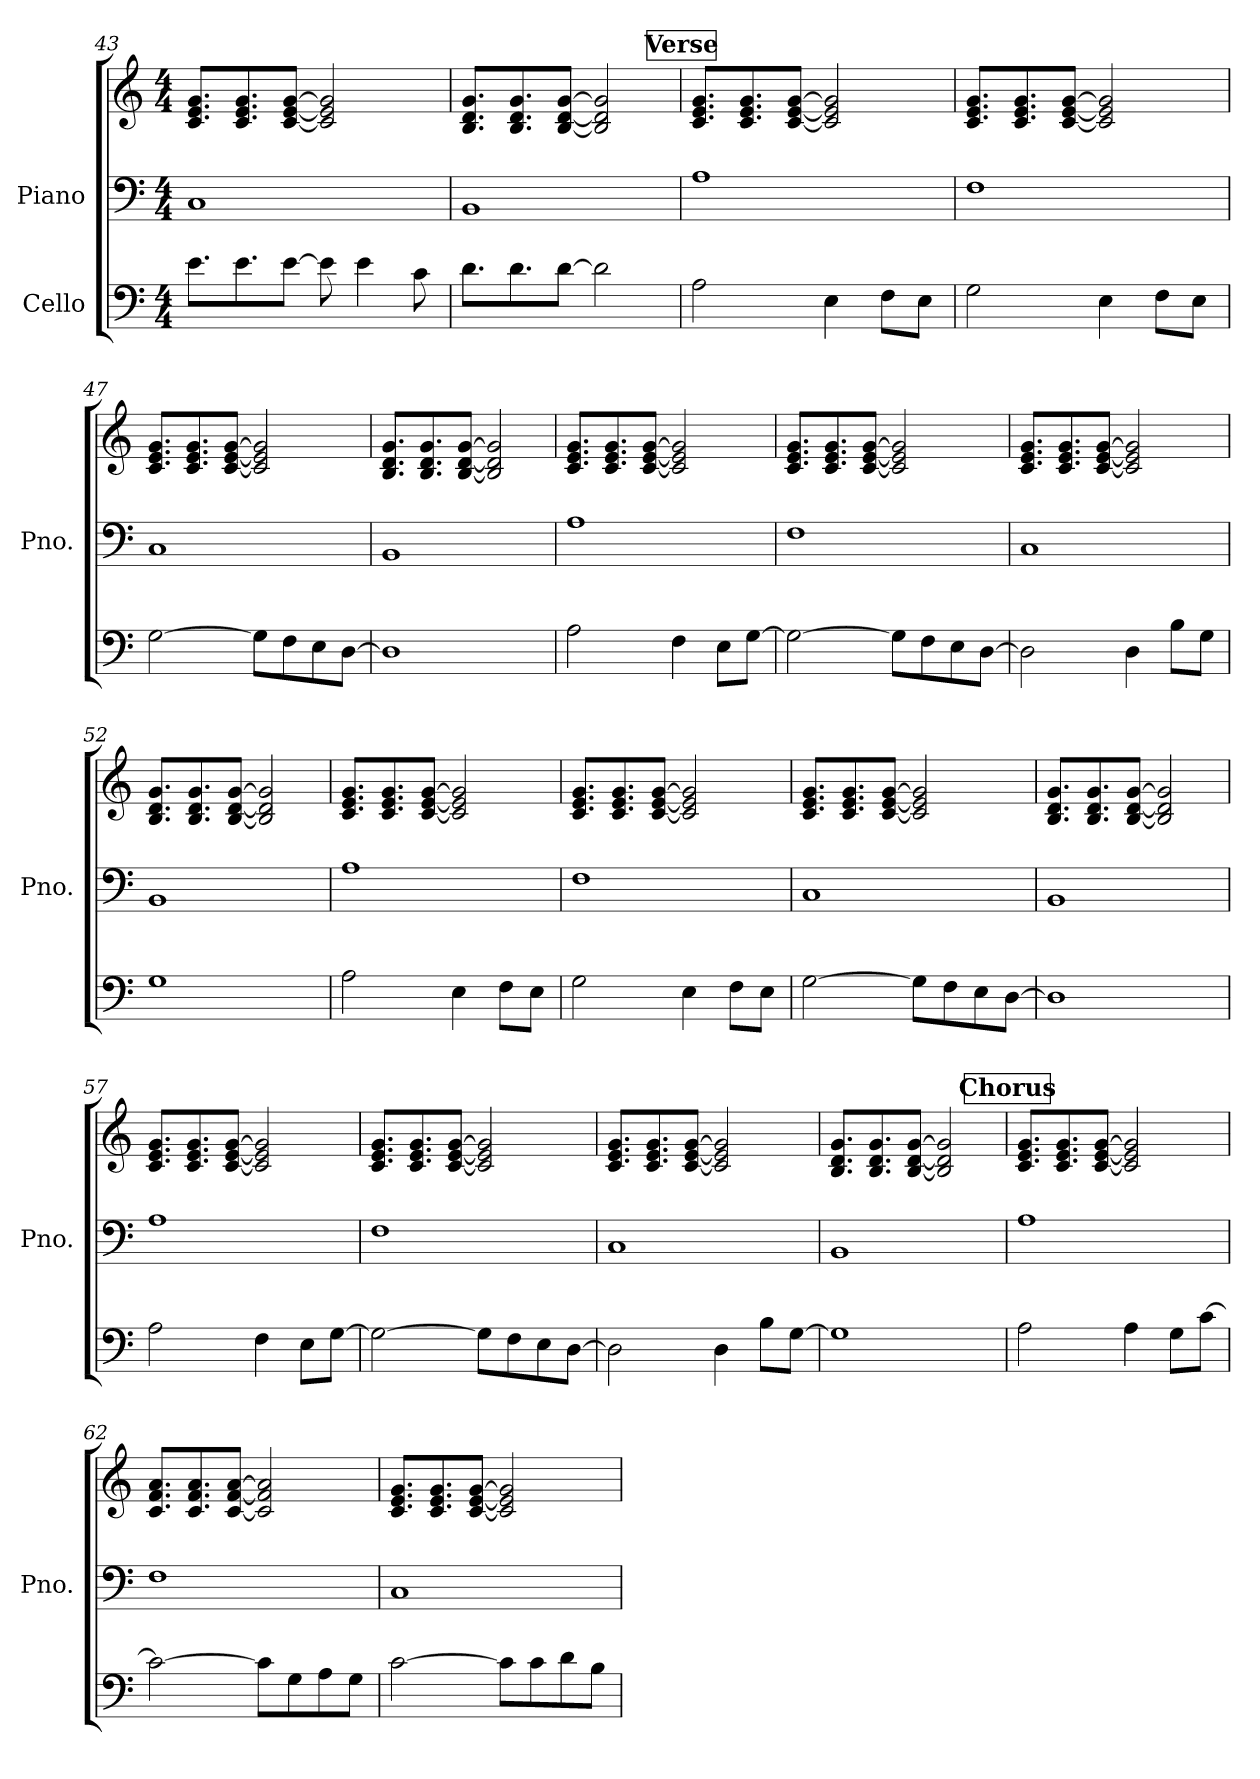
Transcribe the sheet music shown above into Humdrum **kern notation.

**kern	**kern	**kern
*part2	*part1	*part1
*staff3	*staff2	*staff1
*I"Cello	*I"Piano	*
*	*I'Pno.	*
*clefF4	*clefF4	*clefG2
*k[]	*k[]	*k[]
*M4/4	*M4/4	*M4/4
=43	=43	=43
8.e\L	1C	8.c/ 8.e/ 8.g/L
8.e\	.	8.c/ 8.e/ 8.g/
[8e\J	.	[8c/ [8e/ [8g/J
8e\]	.	2c/] 2e/] 2g/]
4e\	.	.
8c\	.	.
=44	=44	=44
8.d\L	1BB	8.B/ 8.d/ 8.g/L
8.d\	.	8.B/ 8.d/ 8.g/
[8d\J	.	[8B/ [8d/ [8g/J
2d\]	.	2B/] 2d/] 2g/]
!!LO:REH:place=s1:a:B:fs=14:t=Verse
=45	=45	=45
2A\	1A	8.c/ 8.e/ 8.g/L
.	.	8.c/ 8.e/ 8.g/
.	.	[8c/ [8e/ [8g/J
4E\	.	2c/] 2e/] 2g/]
8F\L	.	.
8E\J	.	.
!!LO:LB:g=z
=46	=46	=46
2G\	1F	8.c/ 8.e/ 8.g/L
.	.	8.c/ 8.e/ 8.g/
.	.	[8c/ [8e/ [8g/J
4E\	.	2c/] 2e/] 2g/]
8F\L	.	.
8E\J	.	.
=47	=47	=47
[2G\	1C	8.c/ 8.e/ 8.g/L
.	.	8.c/ 8.e/ 8.g/
.	.	[8c/ [8e/ [8g/J
8G\L]	.	2c/] 2e/] 2g/]
8F\	.	.
8E\	.	.
[8D\J	.	.
=48	=48	=48
1D]	1BB	8.B/ 8.d/ 8.g/L
.	.	8.B/ 8.d/ 8.g/
.	.	[8B/ [8d/ [8g/J
.	.	2B/] 2d/] 2g/]
=49	=49	=49
2A\	1A	8.c/ 8.e/ 8.g/L
.	.	8.c/ 8.e/ 8.g/
.	.	[8c/ [8e/ [8g/J
4F\	.	2c/] 2e/] 2g/]
8E\L	.	.
[8G\J	.	.
=50	=50	=50
2G\_	1F	8.c/ 8.e/ 8.g/L
.	.	8.c/ 8.e/ 8.g/
.	.	[8c/ [8e/ [8g/J
8G\L]	.	2c/] 2e/] 2g/]
8F\	.	.
8E\	.	.
[8D\J	.	.
!!LO:LB:g=z
=51	=51	=51
2D\]	1C	8.c/ 8.e/ 8.g/L
.	.	8.c/ 8.e/ 8.g/
.	.	[8c/ [8e/ [8g/J
4D\	.	2c/] 2e/] 2g/]
8B\L	.	.
8G\J	.	.
=52	=52	=52
1G	1BB	8.B/ 8.d/ 8.g/L
.	.	8.B/ 8.d/ 8.g/
.	.	[8B/ [8d/ [8g/J
.	.	2B/] 2d/] 2g/]
=53	=53	=53
2A\	1A	8.c/ 8.e/ 8.g/L
.	.	8.c/ 8.e/ 8.g/
.	.	[8c/ [8e/ [8g/J
4E\	.	2c/] 2e/] 2g/]
8F\L	.	.
8E\J	.	.
=54	=54	=54
2G\	1F	8.c/ 8.e/ 8.g/L
.	.	8.c/ 8.e/ 8.g/
.	.	[8c/ [8e/ [8g/J
4E\	.	2c/] 2e/] 2g/]
8F\L	.	.
8E\J	.	.
=55	=55	=55
[2G\	1C	8.c/ 8.e/ 8.g/L
.	.	8.c/ 8.e/ 8.g/
.	.	[8c/ [8e/ [8g/J
8G\L]	.	2c/] 2e/] 2g/]
8F\	.	.
8E\	.	.
[8D\J	.	.
!!LO:LB:g=z
=56	=56	=56
1D]	1BB	8.B/ 8.d/ 8.g/L
.	.	8.B/ 8.d/ 8.g/
.	.	[8B/ [8d/ [8g/J
.	.	2B/] 2d/] 2g/]
=57	=57	=57
2A\	1A	8.c/ 8.e/ 8.g/L
.	.	8.c/ 8.e/ 8.g/
.	.	[8c/ [8e/ [8g/J
4F\	.	2c/] 2e/] 2g/]
8E\L	.	.
[8G\J	.	.
=58	=58	=58
2G\_	1F	8.c/ 8.e/ 8.g/L
.	.	8.c/ 8.e/ 8.g/
.	.	[8c/ [8e/ [8g/J
8G\L]	.	2c/] 2e/] 2g/]
8F\	.	.
8E\	.	.
[8D\J	.	.
=59	=59	=59
2D\]	1C	8.c/ 8.e/ 8.g/L
.	.	8.c/ 8.e/ 8.g/
.	.	[8c/ [8e/ [8g/J
4D\	.	2c/] 2e/] 2g/]
8B\L	.	.
[8G\J	.	.
=60	=60	=60
1G]	1BB	8.B/ 8.d/ 8.g/L
.	.	8.B/ 8.d/ 8.g/
.	.	[8B/ [8d/ [8g/J
.	.	2B/] 2d/] 2g/]
!!LO:PB:g=z
!!LO:REH:place=s1:a:B:fs=14:t=Chorus
=61	=61	=61
2A\	1A	8.c/ 8.e/ 8.g/L
.	.	8.c/ 8.e/ 8.g/
.	.	[8c/ [8e/ [8g/J
4A\	.	2c/] 2e/] 2g/]
8G\L	.	.
[8c\J	.	.
=62	=62	=62
2c\_	1F	8.c/ 8.f/ 8.a/L
.	.	8.c/ 8.f/ 8.a/
.	.	[8c/ [8f/ [8a/J
8c\L]	.	2c/] 2f/] 2a/]
8G\	.	.
8A\	.	.
8G\J	.	.
=63	=63	=63
[2c\	1C	8.c/ 8.e/ 8.g/L
.	.	8.c/ 8.e/ 8.g/
.	.	[8c/ [8e/ [8g/J
8c\L]	.	2c/] 2e/] 2g/]
8c\	.	.
8d\	.	.
8B\J	.	.
=	=	=
*-	*-	*-
